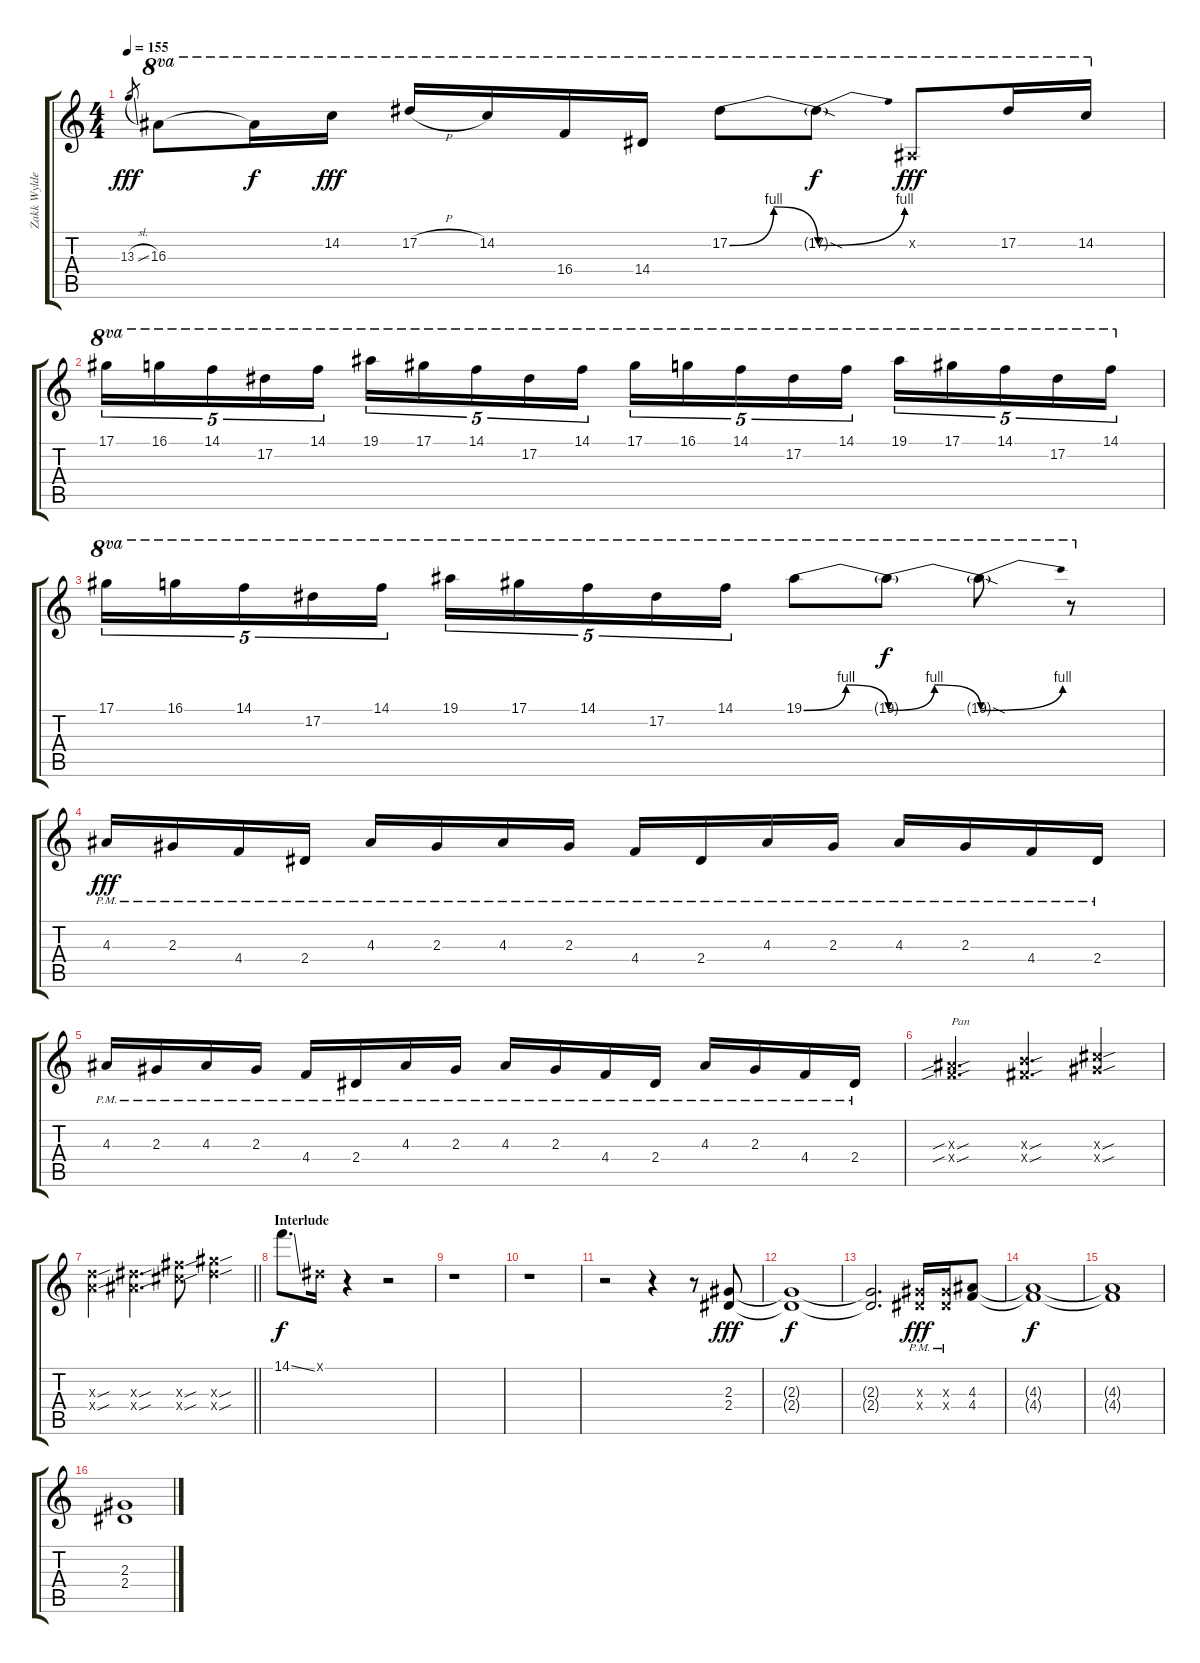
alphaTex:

\track ("Zakk Wylde - Lead Guitar" "Zakk Wylde") {instrument distortionguitar}
\staff {score tabs}
\tuning (Eb4 Bb3 Gb3 Db3 Ab2 Eb2) {hide}
\ts (4 4)
\tempo 155
\clef g2
\ks c
13.3{sl}.8{gr dy fff} 16.3.8{ot 8va} 16.3{t}.16{ot 8va dy f} 14.2.16{ot 8va dy fff} 17.2{h}.16{ot 8va} 14.2.16{ot 8va} 16.4.16{ot 8va} 14.4.16{ot 8va} 17.2{be (bendrelease 0 0 5 4 57 4 60 0)}.8{ot 8va} 17.2{be (bend 0 0 60 4) sod t}.8{ot 8va dy f} 0.2{x}.8{ot 8va dy fff} 17.2.16{ot 8va} 14.2.16{ot 8va} |
17.1.16{tu (5 4) ot 8va} 16.1.16{tu (5 4) ot 8va} 14.1.16{tu (5 4) ot 8va} 17.2.16{tu (5 4) ot 8va} 14.1.16{tu (5 4) ot 8va} 19.1.16{tu (5 4) ot 8va} 17.1.16{tu (5 4) ot 8va} 14.1.16{tu (5 4) ot 8va} 17.2.16{tu (5 4) ot 8va} 14.1.16{tu (5 4) ot 8va} 17.1.16{tu (5 4) ot 8va} 16.1.16{tu (5 4) ot 8va} 14.1.16{tu (5 4) ot 8va} 17.2.16{tu (5 4) ot 8va} 14.1.16{tu (5 4) ot 8va} 19.1.16{tu (5 4) ot 8va} 17.1.16{tu (5 4) ot 8va} 14.1.16{tu (5 4) ot 8va} 17.2.16{tu (5 4) ot 8va} 14.1.16{tu (5 4) ot 8va} |
17.1.16{tu (5 4) ot 8va} 16.1.16{tu (5 4) ot 8va} 14.1.16{tu (5 4) ot 8va} 17.2.16{tu (5 4) ot 8va} 14.1.16{tu (5 4) ot 8va} 19.1.16{tu (5 4) ot 8va} 17.1.16{tu (5 4) ot 8va} 14.1.16{tu (5 4) ot 8va} 17.2.16{tu (5 4) ot 8va} 14.1.16{tu (5 4) ot 8va} 19.1{be (bendrelease 0 0 15 4 57 4 60 0)}.8{ot 8va} 19.1{be (bendrelease 0 0 3 4 57 4 60 0) t}.8{ot 8va dy f} 19.1{be (bend 0 0 60 4) sod t}.8{ot 8va} r.8{ot 8va} |
4.3{pm}.16{dy fff} 2.3{pm}.16 4.4{pm}.16 2.4{pm}.16 4.3{pm}.16 2.3{pm}.16 4.3{pm}.16 2.3{pm}.16 4.4{pm}.16 2.4{pm}.16 4.3{pm}.16 2.3{pm}.16 4.3{pm}.16 2.3{pm}.16 4.4{pm}.16 2.4{pm}.16 |
4.3{pm}.16 2.3{pm}.16 4.3{pm}.16 2.3{pm}.16 4.4{pm}.16 2.4{pm}.16 4.3{pm}.16 2.3{pm}.16 4.3{pm}.16 2.3{pm}.16 4.4{pm}.16 2.4{pm}.16 4.3{pm}.16 2.3{pm}.16 4.4{pm}.16 2.4{pm}.16 |
(4.3{sib sou x} 4.4{sib sou x}).4{d txt "Pan" balance 0} (5.3{sou x} 5.4{sou x}).4{d balance 16} (7.3{sou x} 7.4{sou x}).4{balance 0} |
\barLineRight lightlight
(8.3{sou x} 8.4{sou x}).4{balance 16} (9.3{sou x} 9.4{sou x}).4{d balance 0} (12.3{sou x} 12.4{sou x}).8{balance 16} (14.3{sou x} 14.4{sou x}).4{balance 0} |
\section ("" "Interlude")
14.1{ss}.8{d dy f balance 8} 0.1{x}.16 r.4 r.2 |
r.1 |
r.1 |
r.2 r.4 r.8 (2.3 2.4).8{dy fff} |
(2.3{t} 2.4{t}).1{dy f} |
(2.3{t} 2.4{t}).2{d} (2.3{pm x} 2.4{pm x}).16{dy fff} (2.3{pm x} 2.4{pm x}).16 (4.3 4.4).8 |
(4.3{t} 4.4{t}).1{dy f} |
(4.3{t} 4.4{t}).1 |
(2.3 2.4).1
